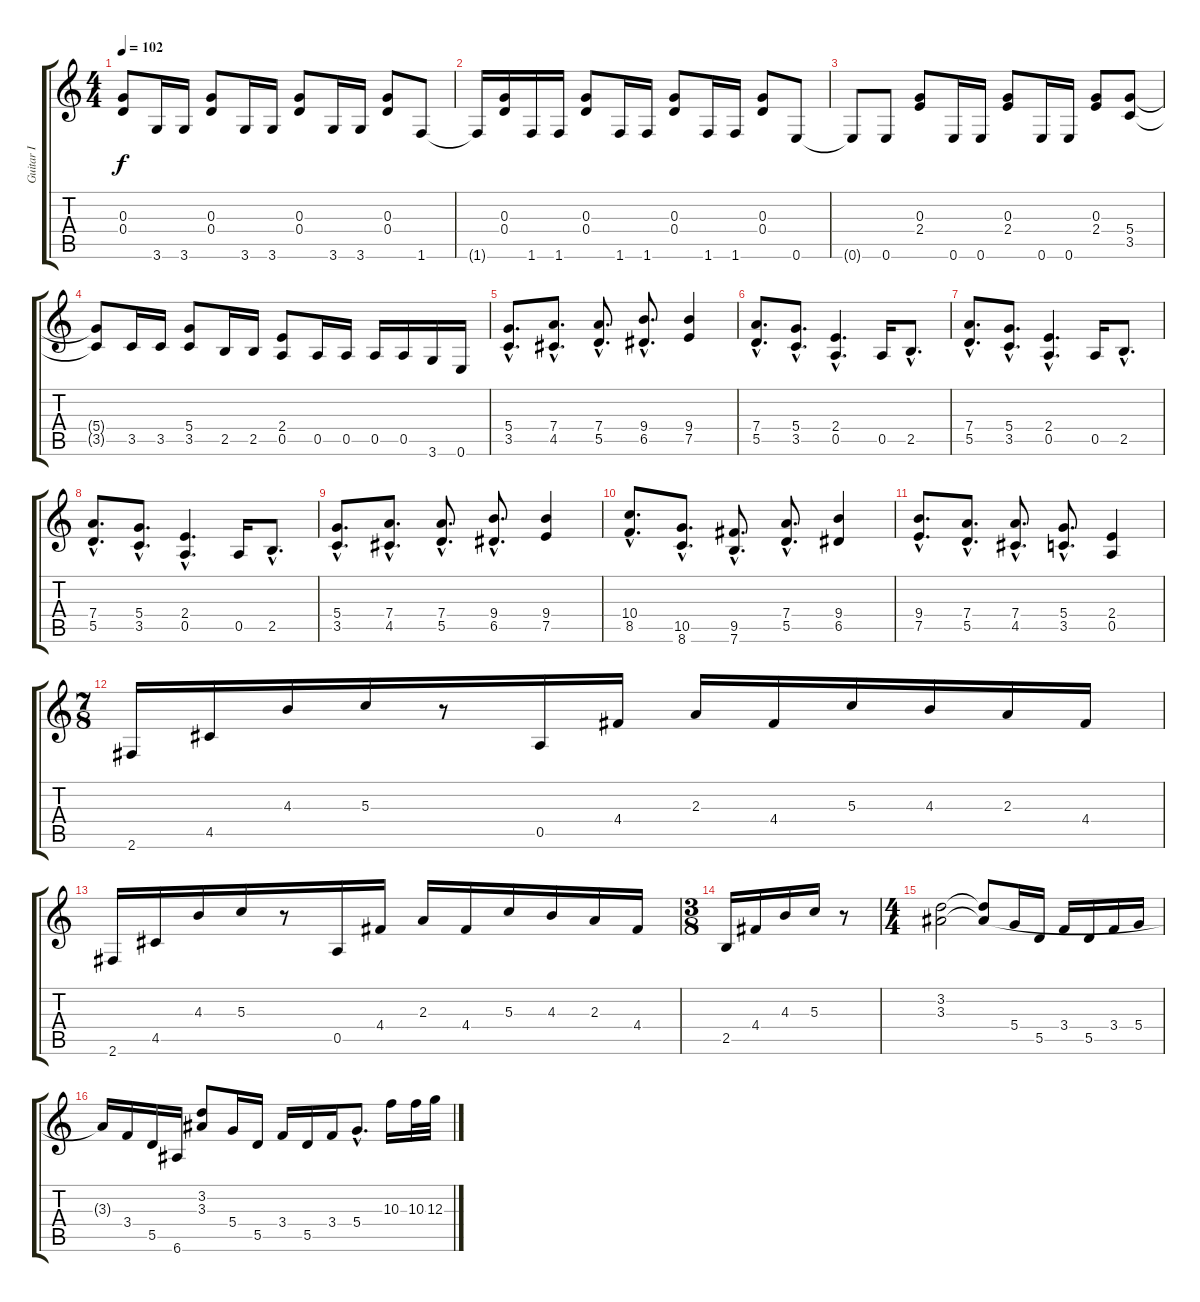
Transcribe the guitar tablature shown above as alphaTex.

\track ("Guitar I" "Guitar I") {instrument distortionguitar}
\staff {score tabs}
\tuning (E4 B3 G3 D3 A2 E2) {hide}
\ts (4 4)
\tempo 102
\clef g2
\ks c
(0.3 0.4).8{dy f} 3.6.16 3.6.16 (0.3 0.4).8 3.6.16 3.6.16 (0.3 0.4).8 3.6.16 3.6.16 (0.3 0.4).8 1.6.8 |
1.6{t}.16 (0.3 0.4).16 1.6.16 1.6.16 (0.3 0.4).8 1.6.16 1.6.16 (0.3 0.4).8 1.6.16 1.6.16 (0.3 0.4).8 0.6.8 |
0.6{t}.8 0.6.8 (0.3 2.4).8 0.6.16 0.6.16 (0.3 2.4).8 0.6.16 0.6.16 (0.3 2.4).8 (5.4 3.5).8 |
(5.4{t} 3.5{t}).8 3.5.16 3.5.16 (5.4 3.5).8 2.5.16 2.5.16 (2.4 0.5).8 0.5.16 0.5.16 0.5.16 0.5.16 3.6.16 0.6.16 |
(5.4{hac} 3.5{hac}).8{d} (7.4{hac} 4.5{hac}).8{d} (7.4{hac} 5.5{hac}).8{d} (9.4{hac} 6.5{hac}).8{d} (9.4 7.5).4 |
(7.4{hac} 5.5{hac}).8{d} (5.4{hac} 3.5{hac}).8{d} (2.4{hac} 0.5{hac}).4{d} 0.5.16 2.5{hac}.8{d} |
(7.4{hac} 5.5{hac}).8{d} (5.4{hac} 3.5{hac}).8{d} (2.4{hac} 0.5{hac}).4{d} 0.5.16 2.5{hac}.8{d} |
(7.4{hac} 5.5{hac}).8{d} (5.4{hac} 3.5{hac}).8{d} (2.4{hac} 0.5{hac}).4{d} 0.5.16 2.5{hac}.8{d} |
(5.4{hac} 3.5{hac}).8{d} (7.4{hac} 4.5{hac}).8{d} (7.4{hac} 5.5{hac}).8{d} (9.4{hac} 6.5{hac}).8{d} (9.4 7.5).4 |
(10.4{hac} 8.5{hac}).8{d} (10.5{hac} 8.6{hac}).8{d} (9.5{hac} 7.6{hac}).8{d} (7.4{hac} 5.5{hac}).8{d} (9.4 6.5).4 |
(9.4{hac} 7.5{hac}).8{d} (7.4{hac} 5.5{hac}).8{d} (7.4{hac} 4.5{hac}).8{d} (5.4{hac} 3.5{hac}).8{d} (2.4 0.5).4 |
\ts (7 8)
2.6.16 4.5.16 4.3.16 5.3.16 r.8 0.5.16 4.4.16 2.3.16 4.4.16 5.3.16 4.3.16 2.3.16 4.4.16 |
2.6.16 4.5.16 4.3.16 5.3.16 r.8 0.5.16 4.4.16 2.3.16 4.4.16 5.3.16 4.3.16 2.3.16 4.4.16 |
\ts (3 8)
2.5.16 4.4.16 4.3.16 5.3.16 r.8 |
\ts (4 4)
(3.2 3.3).2{volume 16 balance 8} (3.2{t} 3.3{t}).8 5.4.16 5.5.16 3.4.16 5.5.16 3.4.16 5.4.16 |
3.3{t}.16 3.4.16 5.5.16 6.6.16 (3.2 3.3).8 5.4.16 5.5.16 3.4.16 5.5.16 3.4.16 5.4{hac}.8{d} 10.3.16 10.3.32 12.3.32
